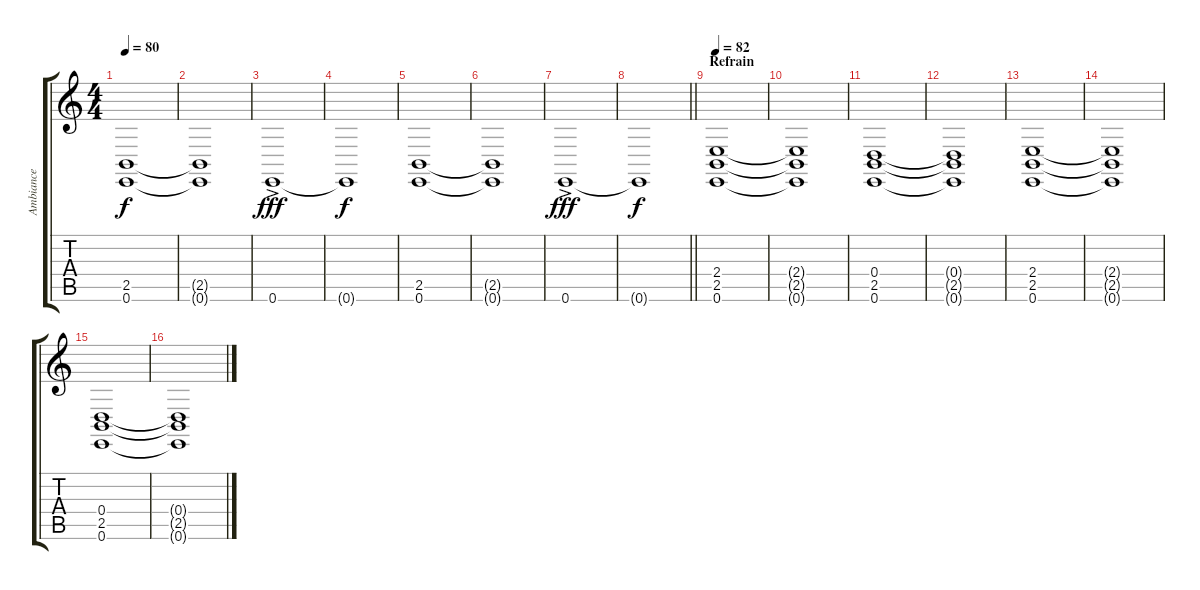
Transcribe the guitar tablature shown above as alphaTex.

\track ("Ambiance" "Ambiance") {instrument synthstrings1}
\staff {score tabs}
\tuning (E4 B3 G3 D3 A2 E2) {hide}
\ts (4 4)
\tempo 80
\clef g2
\ks c
(2.5 0.6).1{dy f} |
(2.5{t} 0.6{t}).1 |
0.6{ac}.1{dy fff} |
0.6{t}.1{dy f} |
(2.5 0.6).1 |
(2.5{t} 0.6{t}).1 |
0.6{ac}.1{dy fff} |
\barLineRight lightlight
0.6{t}.1{dy f} |
\section ("" "Refrain")
\tempo 82
(2.4 2.5 0.6).1 |
(2.4{t} 2.5{t} 0.6{t}).1 |
(0.4 2.5 0.6).1 |
(0.4{t} 2.5{t} 0.6{t}).1 |
(2.4 2.5 0.6).1 |
(2.4{t} 2.5{t} 0.6{t}).1 |
(0.4 2.5 0.6).1 |
(0.4{t} 2.5{t} 0.6{t}).1
